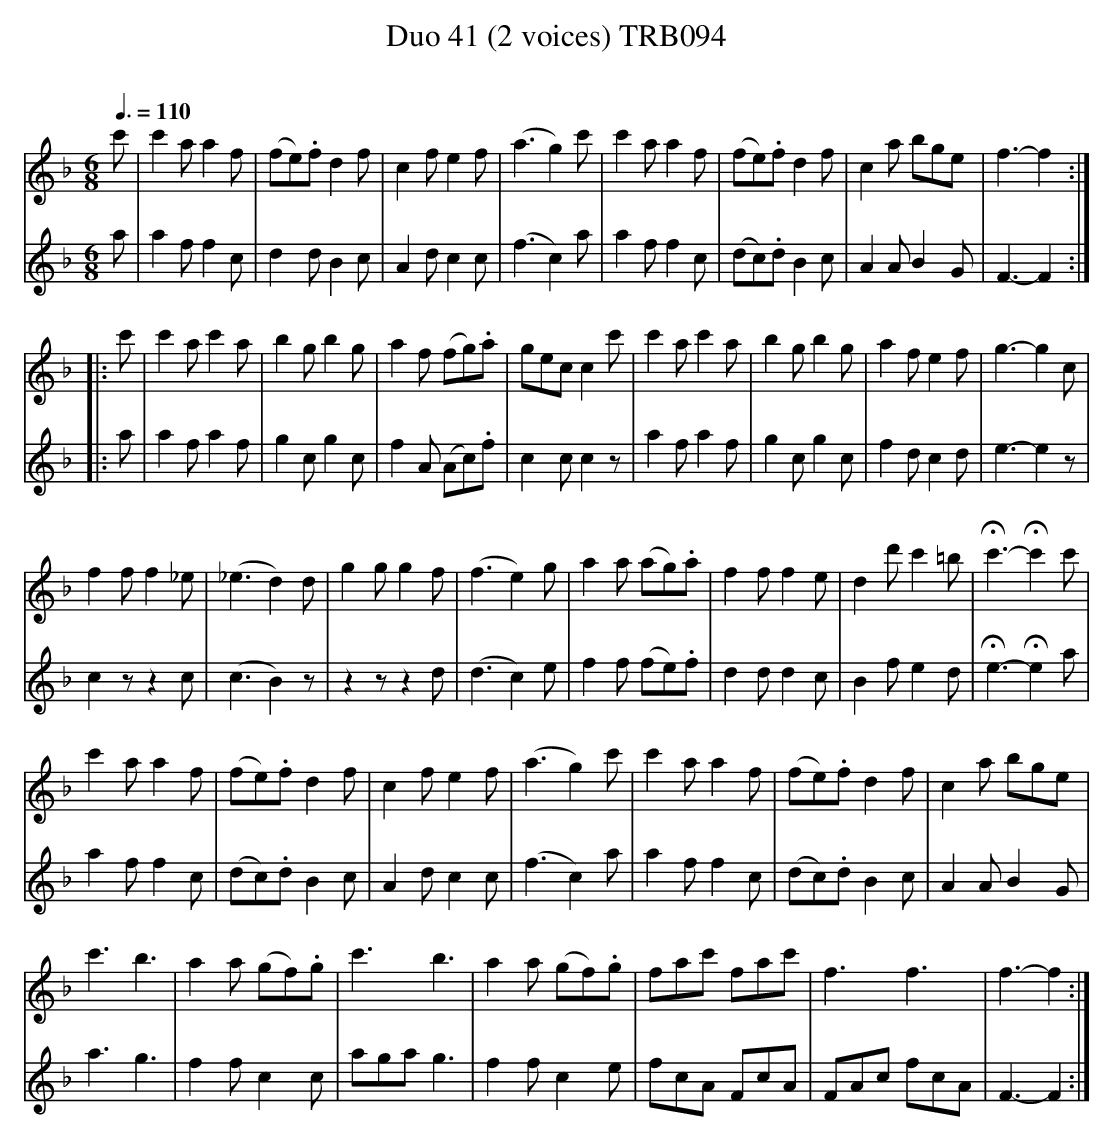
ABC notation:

X:1
T:Duo 41 (2 voices) TRB094
Q:3/8=110
L:1/8
M:6/8
O:
K:F
V:1 treble
V:2 treble
V:1
c' | c'2 a a2 f | (fe).f d2 f | c2 f e2 f | (a3 g2) c' | c'2 a a2 f | (fe).f d2 f | c2 a bge | f3- f2 :|
|:c' | c'2 a c'2 a | b2 g b2 g | a2 f (fg).a | gec c2 c' | c'2 a c'2 a | b2 g b2 g | a2 f e2 f |g3- g2 c |
f2 f f2 _e | (_e3 d2) d | g2 g g2 f | (f3 e2) g | a2 a (ag).a | f2 f f2 e | d2 d' c'2 =b |Hc'3- Hc'2 c' |
c'2 a a2 f | (fe).f d2 f | c2 f e2 f | (a3 g2) c' | c'2 a a2 f | (fe).f d2 f | c2 a bge |
c'3 b3 | a2 a (gf).g | c'3 b3 | a2 a (gf).g | fac' fac' | f3 f3 | f3- f2 :|
V:2
a | a2 f f2 c | d2 d B2 c | A2 d c2 c | (f3 c2) a | a2 f f2 c | (dc).d B2 c | A2 A B2 G | F3- F2 :|
|: a |a2 f a2 f | g2 c g2 c | f2 A (Ac).f | c2 c c2 z | a2 f a2 f | g2 c g2 c | f2 d c2 d | e3- e2 z |
c2 z z2 c | (c3 B2) z | z2 z z2 d | (d3 c2) e | f2 f (fe).f | d2 d d2 c | B2 f e2 d |He3-He2 a |
a2 f f2 c | (dc).d B2 c | A2 d c2 c | (f3 c2) a | a2 f f2 c | (dc).d B2 c | A2 A B2 G |
a3 g3 |f2 f c2 c | aga g3 | f2 f c2 e | fcA FcA | FAc fcA | F3- F2 :|
